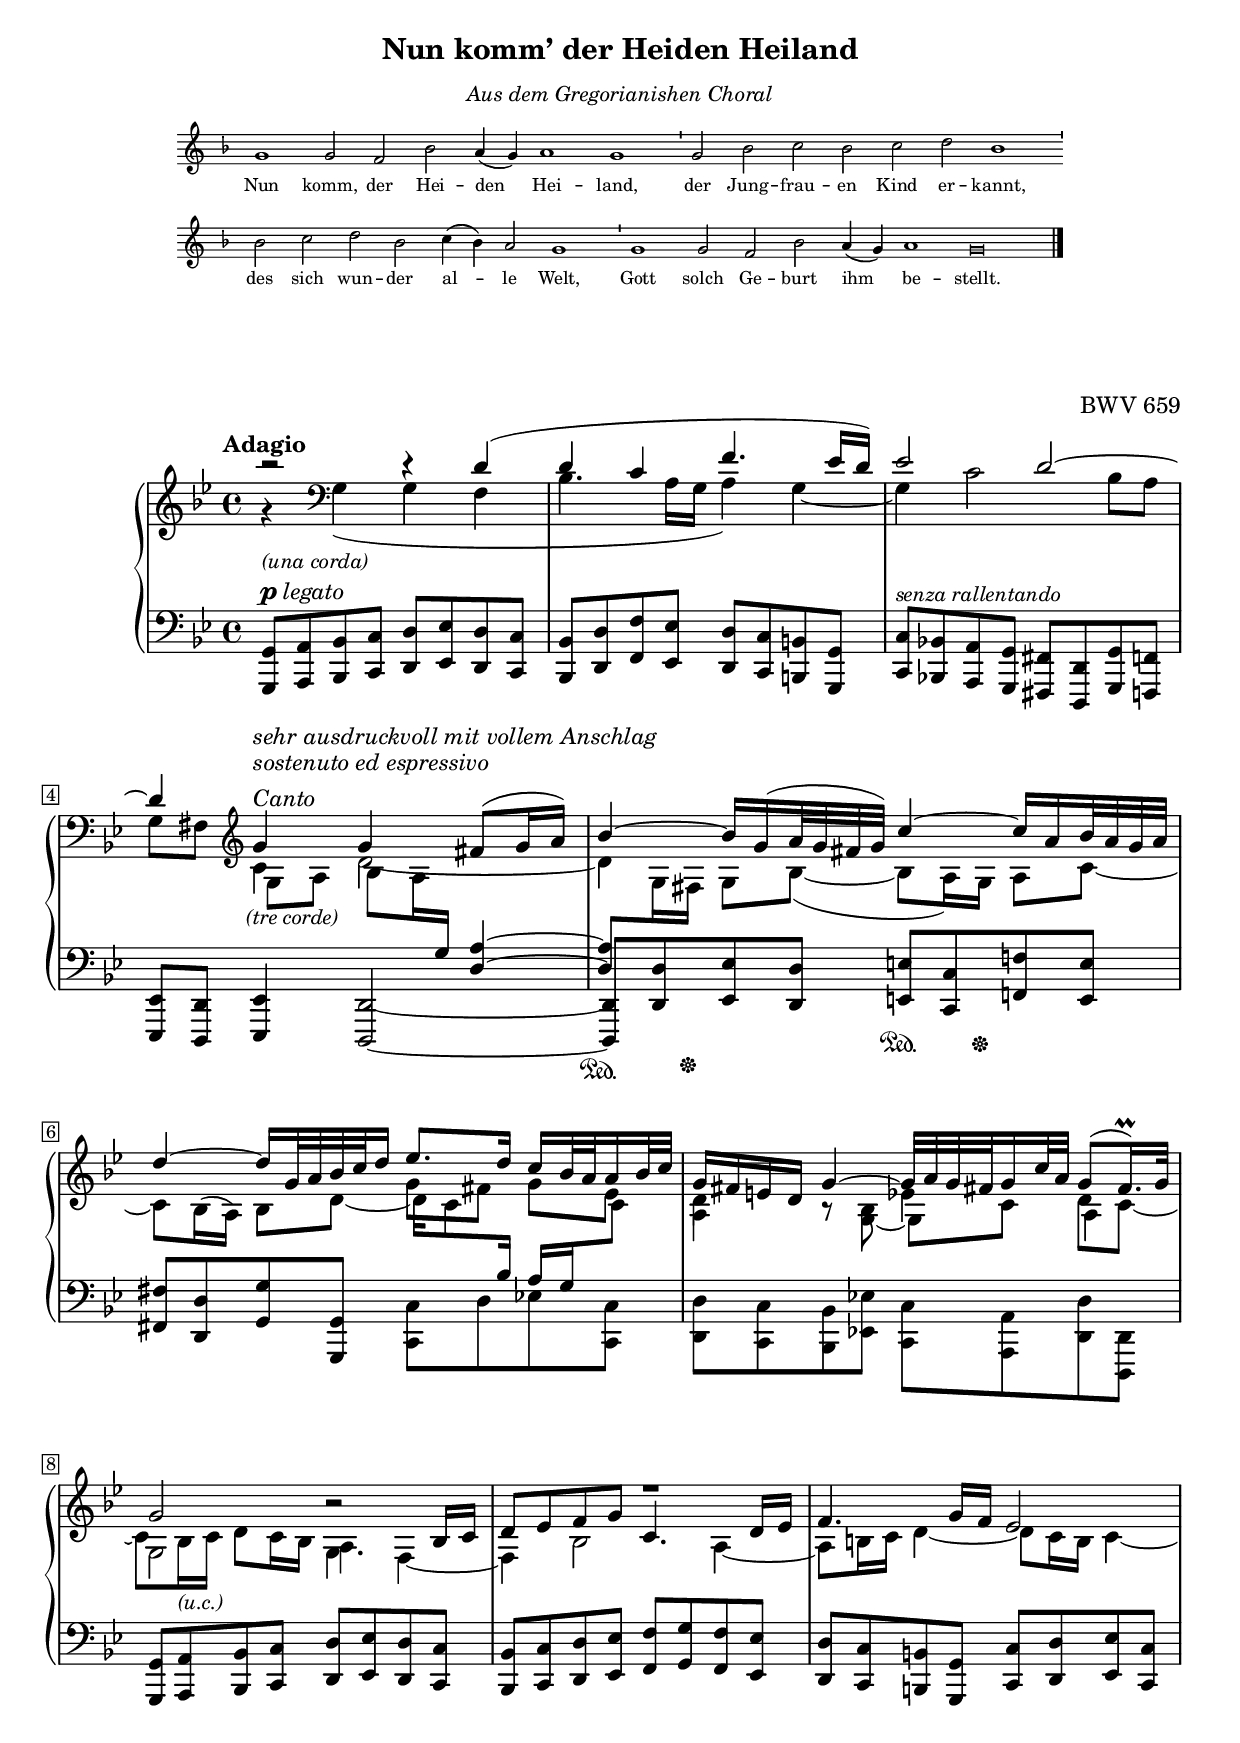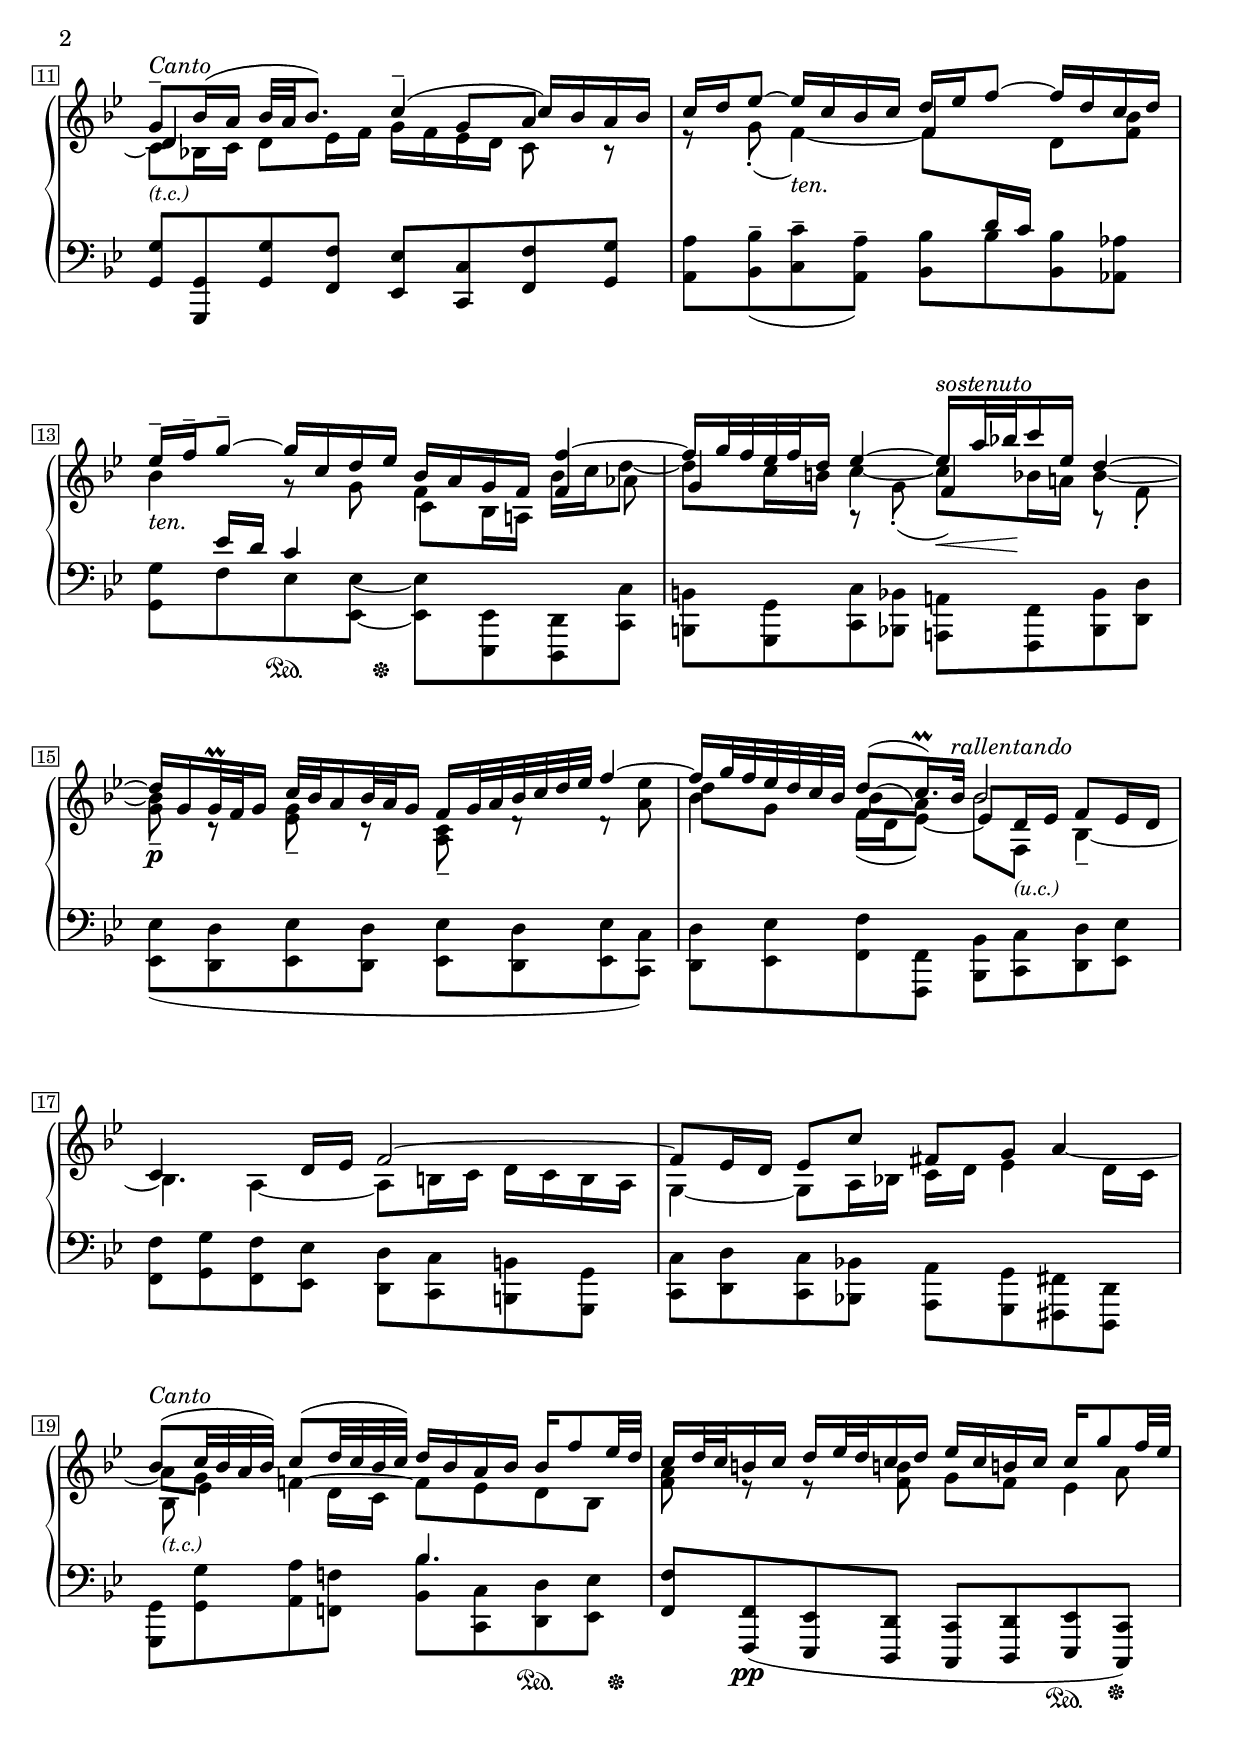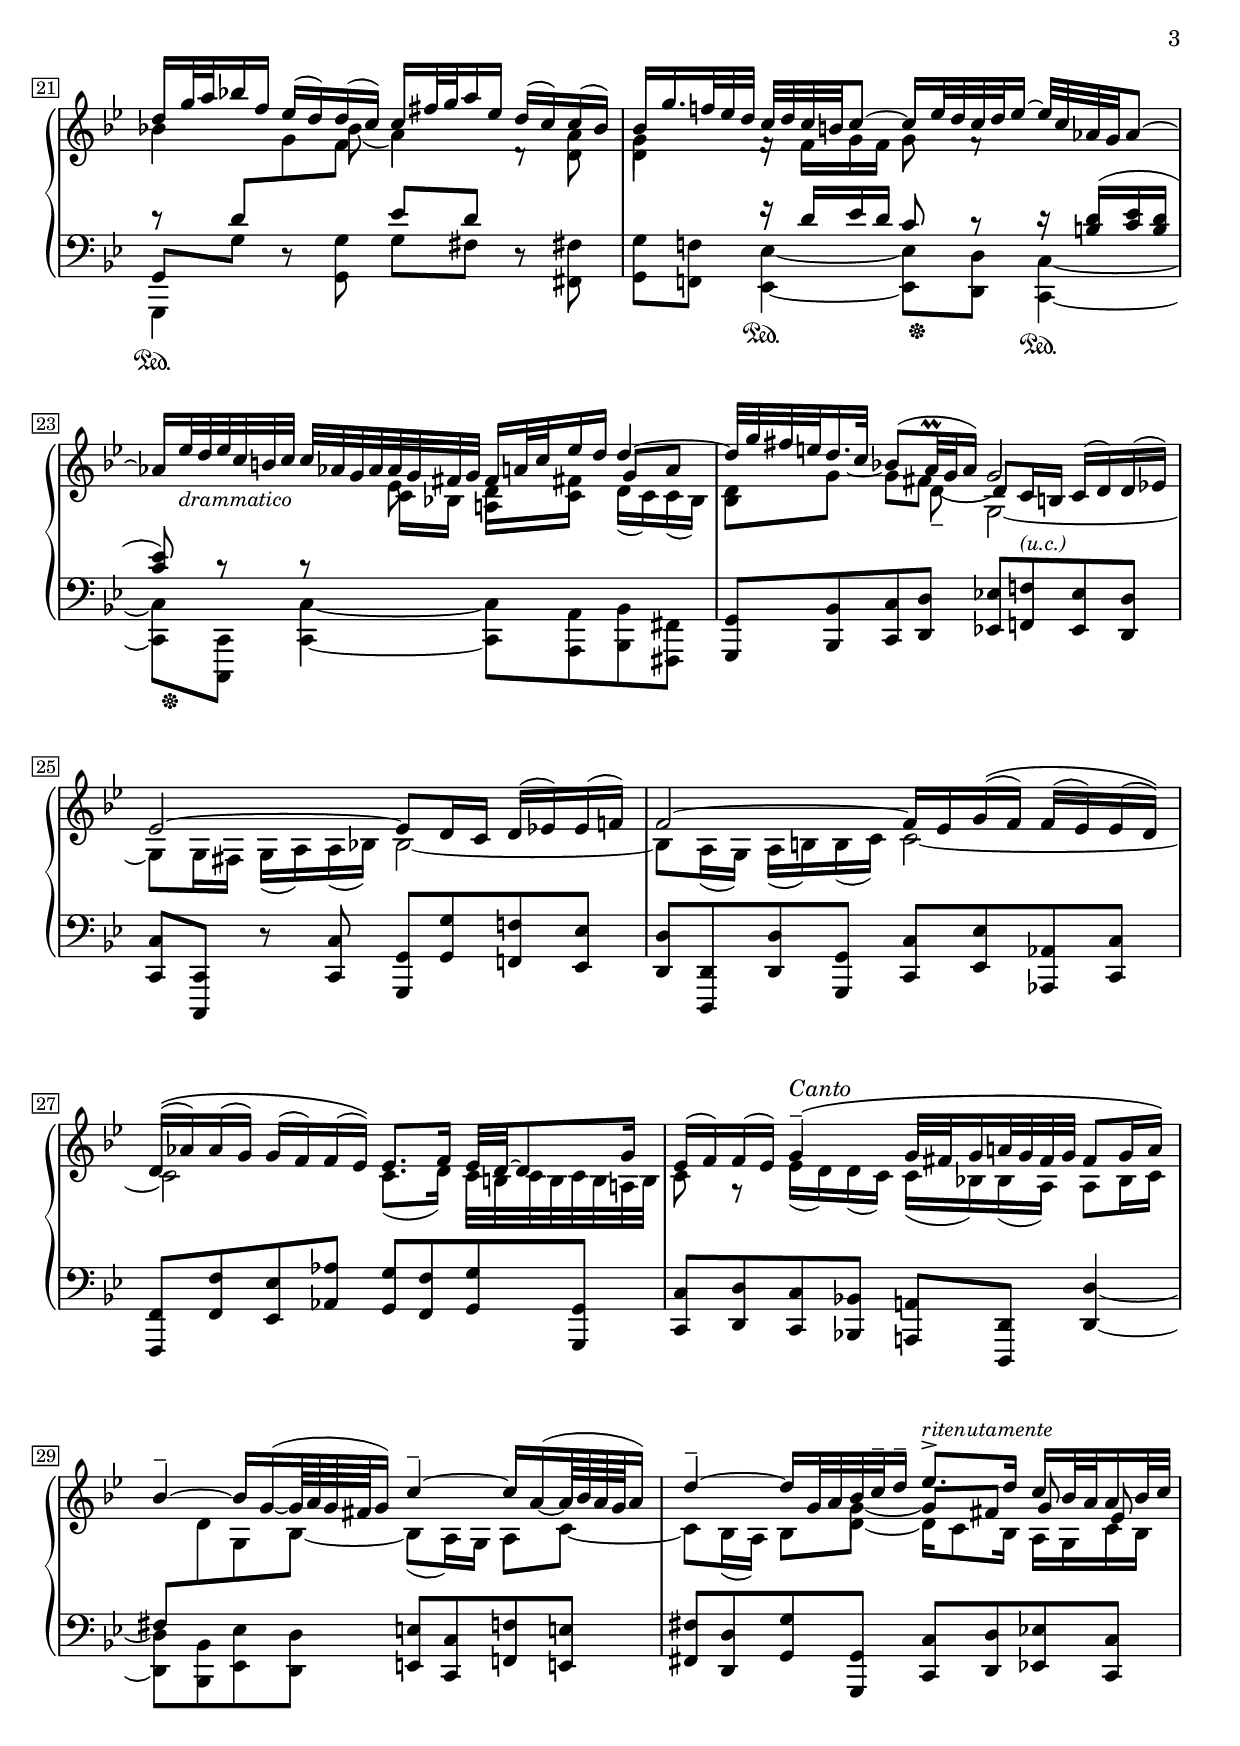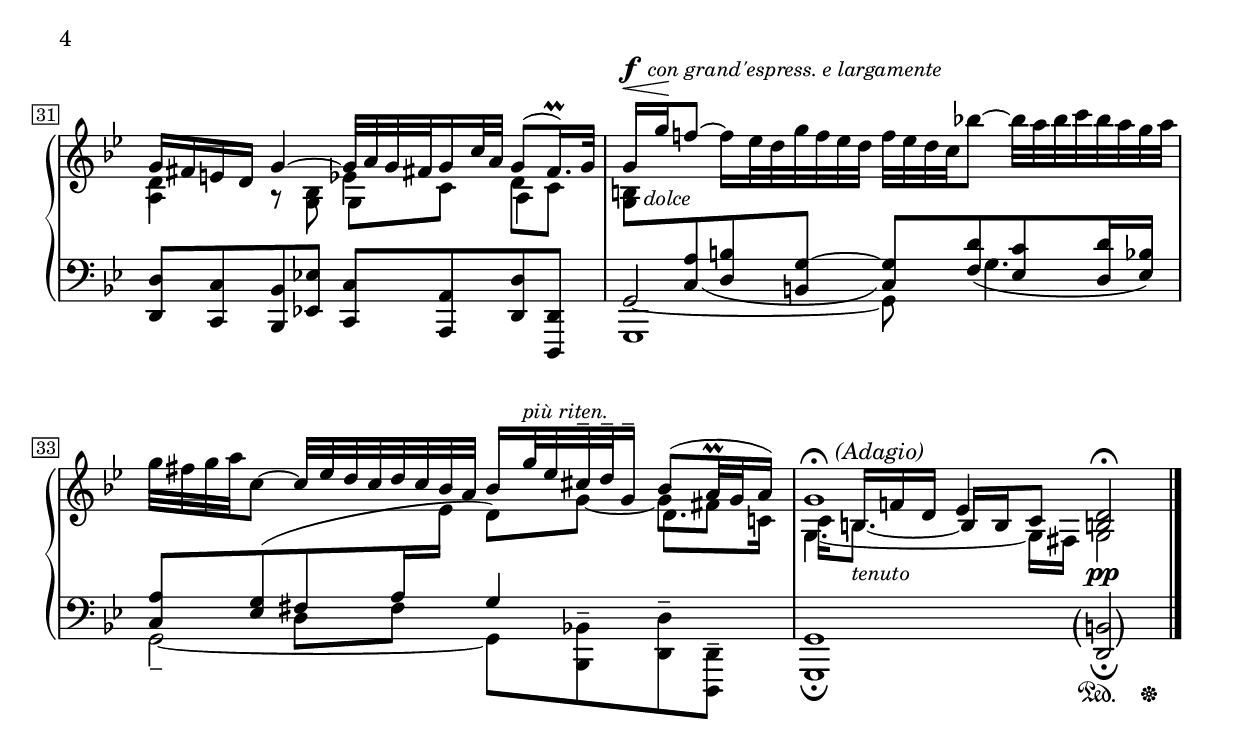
Global = {
  \key g \minor
  \time 4/4
  \include "../global.ly"
}

bottom = \change Staff = "lower"
top = \change Staff = "upper"

canto = \markup { "Canto" }
tc = \markup { \small "(t.c.)" }
uc = \markup { \small "(u.c.)" }

Sopran = \context Voice = "one" \relative c'' {
  \voiceOne
  \override MultiMeasureRest.staff-position = #2
  \override Rest.staff-position = #0
  \tempo \markup { \bold "Adagio" }
  %1
  | s1
  | s1
  | s1
  | s4 g^\markup {
      \column {
        "sehr ausdruckvoll mit vollem Anschlag"
        \general-align #Y #-1
        "sostenuto ed espressivo"
        "Canto"
      }
    }
    g fis8[( g16 a])
  %5
  | bes4~ bes16[ g( a32 g fis g])
    c4~ c16[ a bes32 a g a]
  | d4~ d16[ g,32 a bes c d16] ees8. d16 c16[ bes32 a a16 bes32 c]
  | g16[ fis e! d] g4~ g32[ a g fis! g16 c32 a] g8[( fis16.)\prall g32]
  | \once\override NoteColumn.force-hshift = #-1 g2 r
  | R1
  %10
  | \override MultiMeasureRest.staff-position = #5
    s1
  | g8^-[^\canto
    bes16( a] bes32[ a bes8.])
    \once\shape #'((0 . 0) (0 . 0.8) (0 . 1.2) (0 . 0.5)) Tie
    c4~^-
    \once\override NoteColumn.force-hshift = #1.2 c16[
    bes a bes]
  | c16[ d ees8~] ees16[ c bes c] d[ ees f8~] f16[ d c d]
  | ees16[^- f^- g8~^-] g16[ c, d ees] bes16[ a g f] <f f'~>4
  | f'16[ g32 f ees f d16] ees4~ ees16[\<^\markup { "sostenuto" } a32 bes\! c16 ees,] d4~
  %15
  | d16[ g, g32\prall f g16] c32[ bes a16 bes32 a g16]
    f[ g32 a bes c d ees] f4~
  | f16[ g32 f ees d c bes] d8[( c16.\prall) bes32^\markup { "rallentando" }] bes2
  | \override MultiMeasureRest.staff-position = #0
    s1
  | s1
  | bes8[^\canto( c32 bes a bes]) c8[( d32 c bes c])
    d16[ bes a bes] bes16[ f'8 ees32 d]
  %20
  | c16[ d32 c b!16 c] d16[ ees32 d c16 d] ees16[ c b! c] c16[ g'8 f32 ees]
  \pageBreak
  | d16[ g32 a bes!16 f] ees16[( d) d( c)]
    c16[ fis32 g a16 ees] d16[( c) c( bes)]
  | bes[ g'16. f!32 ees d] c[ d c b! c8~] c16[ ees32 d c d ees16~] ees32[ c aes g aes8~]
  | aes16[ ees'32_\markup { \small "drammatico" } d ees c b! c] c[ aes g aes aes g fis g]
    fis16[ a!32 c ees16 d] d4~
  | d32[ g fis e! d16. c32] bes8[( a32\prall g a16]) g2
  %25
  | \override MultiMeasureRest.staff-position = #4
    s1
  | s1
  | \override MultiMeasureRest.staff-position = #6
    s1
  | s4 g^-^\canto\( g32[ fis g16 a32 g fis g] fis8[ g16 a]\)
  | bes4~^- bes16[ g_~( g64 a g fis g16])
    c4~^- c16[ a_~( a64 bes a g a16])
  %30
  | d4~^- d16[ g,32 a bes c^- d16^-] ees8.^>^\markup { \small "ritenutamente" } d16
    c16[ bes32 a a16 bes32 c]
  | g16 fis e! d] g4~
    g32[ a g fis! g16 c32 a] g8[( fis16.\prall) g32]
  | g16[^\<^\markup { \dynamic f \small " con grand'espress. e largamente" }
    g'\! f!8]~ \stemDown f16[ ees32 d g f ees d]
    f[ ees d c bes'8~] bes32[ a bes c bes a g a]
  | g[ fis g a c,8~] \stemUp c32[ ees d c d c bes a]
    bes16[ g'32^\markup { \small "più riten." } ees cis^- d^- g,16^-] bes8[( a32\prall g a16])
  | g1^\markup { \hspace #3 "(Adagio)" } \fermata

  \fine
}

Alto = \context Voice = "two" \relative c'' {
  \voiceTwo
  \override MultiMeasureRest.staff-position = #0
  \override Rest.staff-position = #0
  \mergeDifferentlyDottedOn
  \mergeDifferentlyHeadedOn
  \slurUp\tieUp
  %1
  | \stemUp b'2\rest d,,4\rest d(
  | d c f4. ees16[ d])
  | ees2 d~
  | d4 \stemDown\tieDown c d2~
  %5
  | d4 s2.
    \bottom\stemUp\tieUp
  | \top\stemDown\tieDown
    s2 g8[ fis] g[ ees]
  | d4 b8\rest
    \once\override NoteColumn.force-hshift = #-1
    \once\omit Flag bes
    ees4 d8[ c~]
  | \once\override NoteColumn.force-hshift = #-2 c[
    bes16-\uc c] d8[ c16 bes] a4. \stemUp bes16[ c]
  | d8[ ees f g] c,4. d16[ ees]
  %10
  | f4. g16 f ees2
  | \once\override NoteColumn.force-hshift = #1 d4
    \stemDown
    d8[ ees16 f] g[ f ees d] c8 b\rest
  | e8\rest g_._( f4~_\markup { "ten." })
    \stemUp \once\override NoteColumn.force-hshift = #0.2 f4
    s8 \stemDown\once\omit Flag bes
  | bes4_\markup { "ten." } g8\rest g f4 s8 \once\override NoteColumn.force-hshift = #0.4 aes
  | \once\override NoteColumn.force-hshift = #0.4 \stemUp g4
    \top\stemDown
    a,8\rest \stemDown g'_(_.
    \stemUp \once\override NoteColumn.force-hshift = #0.4
    f4)
    a,8\rest \stemDown f'_.
  %15
  | g8_-\p c,\rest \once\omit Flag g' c,\rest \once\omit Flag c d\rest d\rest \once\omit Flag ees'
  | \once\override NoteColumn.force-hshift = #0.9 d[ g,]
    f16[_( d ees8~])
    \stemUp\tieUp \once\override NoteColumn.force-hshift = #0.4 ees[ d16 ees]
    f8[ ees16 d]
  | c4. d16 ees f2~
  | f8[ ees16 d] ees8[ c'] fis,[ g]
    \once\shape #'((0.5 . 0.8) (0 . 0.8) (0 . 1) (0 . 0.5)) Tie
    a4_~
  | \stemDown \once\override NoteColumn.force-hshift = #0.4
    \once\override Beam.positions = #'(-2 . -2.5)
    a8 g
    \once\shape #'((0.8 . -0.8) (0 . -0.8) (0 . -1.2) (-0.8 . -0.8)) Tie
    f!4~
    f8[ ees d bes]
  %20
  | \once\omit Flag a' s s \once\omit Flag b! s s s a
  | bes4 s8 \once\override NoteColumn.force-hshift = #1 bes_( a4) s8 \once\omit Flag a
  | g4 f16\rest f[ g f] g8 f\rest s4
  | \top\stemDown s4. ees8 d[ fis!]
    \stemUp
    \once\override NoteColumn.force-hshift = #0.4
    \once\override Beam.positions = #'(1.3 . 1.8)
    g[ a]
  | << {
      s4.
      \once\hideNotes
      \once\override NoteColumn.force-hshift = #0
      \once\omit Flag \once\omit Stem
      d,8_~
    } \\ {
      \stemDown
      \once\override Beam.positions = #'(-6 . -5)
      d8[
      \once\shape #'((0.5 . 0.5) (0 . 0.7) (0 . 0.7) (0 . 0.5)) Tie
      g_~] g[ fis]
    } >>
    \stemUp\tieUp\slurUp
    \once\override NoteColumn.force-hshift = #0.4
    << { \once\override NoteColumn.force-hshift = #0.4 d8[ c16 b!] } \\ {} >>
    c16[( d) d( ees)]
  %25
  | ees2~ ees8[ d16 c] d16[( ees!) ees( f!)]
  | f2~ f16[ ees g(^\( f)] f[( ees) ees( d)]\)
  | d[(^\( aes') aes( g)] g[( f) f( ees)]\)
    ees8. f16 ees32[ d~ d8 g16]
  | ees16[( f) f( ees)]
    \stemDown\tieDown\slurDown
    ees[( d) d( c)] c[( bes) bes( a)]
    a8[ bes16 c]
  | \bottom\stemUp fis,8[ \top\stemDown d' g, bes~]  bes8[( a16) g] a4
  %30
  | \top\stemDown\tieDown
    s4. \once\omit Flag g'8~
    \stemUp
    \once\override Beam.positions = #'(0.8 . 1)
    g[ fis]
    \autoBeamOff
    \once\override NoteColumn.force-hshift = #0.4 g
    \once\override NoteColumn.force-hshift = #0.4 ees
    \autoBeamOn
  | \stemDown d4 s8 \once\omit Flag bes ees4 d8 c
  | \once\override Beam.positions = #'(-6.5 . -5.5)
    <g b!>8[-\markup { \hspace #2 \small "dolce" }
    \bottom\stemUp
    \once\shape #'((0.5 . 0) (0 . 0) (0 . 0.1) (-1.2 . 0.8)) Slur
    <c,( a'> <d b'!> <b! g'^~>]
    <c g'>)[ <f d'>( <ees c'> <d d'>16 <ees bes'>]
  | s8) s8 \stemDown d[ fis]
    \stemUp g4
    << \\ {
      \top\stemDown \once\override NoteColumn.force-hshift = #0.4 d'8. c16^~
    } >>
  | << {
      s16 \top\stemUp b[ f' d] ees4 s2
    } \\ {
      \top\stemDown
      \once\override NoteColumn.force-hshift = #1 c16[ b!8.~_\markup { \small "tenuto" }]
      \stemUp
      \once\override NoteColumn.force-hshift = #0.4
      b16[ b c8]
      <b! d>2^\fermata
    } >>
}

Tenor = \context Voice = "three" \relative c' {
  \voiceThree
  \override MultiMeasureRest.staff-position = #0
  \override Rest.staff-position = #0
  \mergeDifferentlyDottedOn
  \mergeDifferentlyHeadedOn
  \slurDown
  %1
  | \top\stemDown\tieDown g'4\rest \clef bass g,( g4 f
  | bes4. a16[ g] a4) g~
  | g c2 bes8 a
  | g[ fis]
    \clef treble
    \tieUp
    \once\override NoteColumn.force-hshift = #1
    g[_\markup { \hspace #-2 \small "(tre corde)" } a]
    \once\override NoteColumn.force-hshift = #0.6
    bes[ a16 \bottom\stemUp g] <d a'>4~
  %5
  | <d a'>8[ \top\stemDown\tieDown g16 fis] g8 bes8~( bes a16) g a8 c~
  | c8[ bes16^( a]) bes8[ d~]
    \once\override NoteColumn.force-hshift = #0.5 d16
    c8 \bottom\stemUp bes16 a[ g \top\stemDown
    \once\override NoteColumn.force-hshift = #0.5 c8]
  | \once\override NoteColumn.force-hshift = #0 a4
    s8 g~
    \once\override NoteColumn.force-hshift = #0.5 g
    \top\stemDown c
    \once\override NoteColumn.force-hshift = #0.5 a4
  | g2 g4 f~
  | f \top\stemDown\tieDown bes2 a4~
  %10
  | a8 b!16 c d4~ d8 c16 b c4~
  | c8[_\tc bes16 c] s4 s8 \stemUp g'[ \shiftOff a] s
  | s2 \stemDown \once\override NoteColumn.force-hshift = #0.2 f8[
    \bottom\stemUp d16 c] \top\stemDown d8[ f]
  | \bottom\stemUp s8 [ees16 d]
    c4 \top\stemDown \once\override NoteColumn.force-hshift = #0.4 c8[ bes16 a]
    \top\stemDown
    bes'16[ c d8~]
  | d8[ c16 b!]
    \once\shape #'((0.5 . 0.5) (0 . 0.5) (0 . 0.5) (0 . 0.5)) Tie
    c4_~ \shiftOff
    \once\override Beam.positions = #'(-3.5 . -4.5)
    c8[ bes16 a!]
    \once\shape #'((0 . 0) (0 . 0) (0 . 0.5) (0 . 0)) Tie
    bes4~
  %15
  | \once\omit Flag bes8
    s ees,_- s a,_- s s a'
  | bes4
    \once\override Beam.positions = #'(-1.2 . -1.5)
    \once\override NoteColumn.force-hshift = #1
    \once\shape #'((0 . -0.2) (0 . 0) (0 . -0.6) (-1 . -0.8)) Slur
    bes8[^( a])
    bes8 f,_\uc bes4~_-
  | bes a~ a8[ b!16 c] d[ c b a]
  | g4~ g8[ a16 bes!] c[ d] ees4 d16[ c]
  | bes8_\tc \once\override NoteColumn.force-hshift = #0.3 ees4 d16[ c]
    \bottom\stemUp bes4. s8
  %20
  | \top\stemDown f'8 e\rest e\rest f g[ f] ees4
  | \bottom\stemUp d8\rest d[
    \top\stemDown g f]
    \bottom\stemUp ees[ d]
    \top\stemDown d\rest d
  | d4
    \bottom\stemUp f16\rest d[ ees d] c8 c\rest d16\rest <b! d>^( [ <c ees> <b d>]
  | <c ees>8) c\rest c\rest
    \top\stemDown \once\override NoteColumn.force-hshift = #0.8 c16[ bes] a!8[ c]
    d16[( c) c( bes)]
  | \once\omit Flag \once\omit Stem bes8 s4
     \once\override NoteColumn.force-hshift = #0.4
    d8_- g,2~
  %25
  | g8[ g16 fis] g[( a) a( bes)] bes2~
  | \top\stemDown\slurDown\tieDown
    bes8[ a16( g)] a[( b!) b( c)] c2~
  | c2 c8.[( d16]) c32[ b! c b c b a! b]
  | c8 g\rest \bottom\stemUp\tieUp s2.
  | s8 s s4 s4 \top\stemDown\tieDown a8[ c]~
  %30
  | c8[ bes16( a)] bes8[ d~] d16[ c8 bes16] a[ g c bes]
  | a4 a8\rest g \once\override NoteColumn.force-hshift = #0.4 g[ c]
    \once\override NoteColumn.force-hshift = #0.4 a4
  | \bottom\stemUp g,2~ \stemDown g8 g'4.
  | \stemUp <c, a'>8[
    \once\shape #'((0 . 0) (0 . 0) (0 . -0.5) (0 . -0.5)) Slur
    <ees g>^( fis a16 \top\stemDown ees'] d8)[ g~] g8[ fis!]
  | g,4._~ g16 fis g2\pp
}

Bass = \context Voice = "four" \relative c, {
  \voiceFour
  \override MultiMeasureRest.staff-position = #0
  \override Rest.staff-position = #0
  \override Staff.SustainPedalLineSpanner.outside-staff-priority = #1000
  \override Staff.SustainPedalLineSpanner.staff-padding = #8
  %1
  | \stemUp
    <g g'>8[^\markup {
      \column {
        \italic\small "(una corda)"
        \concat { \dynamic p " legato" }
      }
    } <a a'> <bes bes'> <c c'>]
    <d d'>[ <ees ees'> <d d'> <c c'>]
  | <bes bes'>[ <d d'> <f f'> <ees ees'>] <d d'>[ <c c'> <b! b'!> <g g'>]
  | <c c'>[^\markup { \small "senza rallentando" } <bes bes'> <a a'> <g g'>]
    <fis fis'>[ <d d'> <g g'> <f f'>]
  | <ees ees'>[ <d d'>] <ees ees'>4 <d d'>2~
  %5
  | \once\override NoteColumn.force-hshift = #0.3
    \once\override Beam.positions = #'(2.8 . 2.8)
    <d d'>8[\sustainOn <d' d'> <ees ees'>\tweak X-offset -4\sustainOff <d d'>]
    \override Staff.SustainPedalLineSpanner.staff-padding = #6
    <e! e'!>[\sustainOn <c c'> <f! f'!>\tweak X-offset -4\sustainOff <e e'>]
  | <fis fis'>[ <d d'> <g g'> <g, g'>] \stemDown <c c'>[ d' ees <c, c'>]
  | <d d'>[ <c c'> <bes bes'> <ees ees'>] <c c'>[ <a a'> <d d'> <d, d'>]
  | \stemUp
    <g g'>[ <a a'> <bes bes'> <c c'>] <d d'>[ <ees ees'> <d d'> <c c'>]
  | <bes bes'> [ <c c'> <d d'> <ees ees'>] <f f'>[ <g g'> <f f'> <ees ees'>]
  %10
  | <d d'>[ <c c'> <b! b'!> <g g'>] <c c'>[ <d d'> <ees ees'> <c c'>]
  | <g' g'>[ <g, g'> <g' g'> <f f'>] <ees ees'>[ <c c'> <f f'> <g g'>]
  | \stemDown\slurDown
    <a a'>[ <bes bes'>^-( <c c'>^- <a a'>^-]) <bes bes'>[ bes' <bes, bes'> <aes aes'>]
  | <g g'>[ f'
    \override Staff.SustainPedalLineSpanner.staff-padding = #7
    ees\sustainOn
    <ees, ees'>~] <ees ees'>[\tweak X-offset -4\sustainOff <ees, ees'> <d d'> <c' c'>]
  | % in the original score:
    % b![ g c bes] a![ f bes d]
    <b! b'!>[ <g g'> <c c'> <bes bes'>] <a! a'!> [ <f f'> <bes bes'> <d d'>]
  %15
  | <ees ees'>[( <d d'> <ees ees'> <d d'>] <ees ees'>[ <d d'> <ees ees'> <c c'>])
  | <d d'>[ <ees ees'> <f f'> <f, f'>] <bes bes'>[ <c c'> <d d'> <ees ees'>]
  | <f f'>[ <g g'> <f f'> <ees ees'>] <d d'>[ <c c'> <b! b'!> <g g'>]
  | <c c'>[ <d d'> <c c'> <bes bes'>] <a a'>[ <g g'> <fis fis'> <d d'>]
  | <g g'>[ <g' g'> <a a'> <f! f'!>]
    \override Staff.SustainPedalLineSpanner.staff-padding = #8
    <bes bes'>[ <c, c'> <d d'>\sustainOn <ees ees'>]\tweak X-offset 2\sustainOff
  %20
  | \stemUp <f f'>[ <f, f'>\pp( <ees ees'> <d d'>] <c c'>[ <d d'>
    \override Staff.SustainPedalLineSpanner.staff-padding = #9
    <ees ees'>\sustainOn <c c'>])\sustainOff
  | << {
      \stemDown g'4
    } \\ {
      \once\override Beam.positions = #'(0.5 . -0.5)
      \stemUp g'8[\sustainOn \stemDown g'] \omit\sustainOff
    } >>
    r \stemDown <g, g'> g'[ fis] r <fis,! fis'!>
  | <g g'>8 <f! f'!>
    \override Staff.SustainPedalLineSpanner.staff-padding = #6
    <ees ees'>4~\sustainOn <ees ees'>8 <d d'>\tweak X-offset -6\sustainOff
    <c c'>4~\sustainOn
  | <c c'>8\tweak X-offset 1\sustainOff <c, c'> <c' c'>4~ <c c'>8[ <a a'> <bes bes'> <fis fis'>]
  | \stemUp <g g'> [ <bes bes'> <c c'> <d d'>] <ees ees'> [ <f! f'!>^\uc <ees ees'> <d d'>]
  %25
  | <c c'> <c, c'> d''\rest <c, c'> <g g'>[ <g' g'> <f! f'!> <ees ees'>]
  | <d d'>[ <d, d'> <d' d'> <g, g'>] <c c'>[ <ees ees'> <aes, aes'> <c c'>]
  | <f, f'>[ <f' f'> <ees ees'> <aes aes'>] <g g'>[ <f f'> <g g'> <g, g'>]
  | <c c'>[ <d d'> <c c'> <bes! bes'!>] <a! a'!>[ <d, d'>] <d' d'>4~
  | \stemDown <d d'>8[ <bes bes'> <ees ees'> <d d'>]
    \stemUp <e! e'!>[ <c c'> <f! f'!> <e! e'!>]
  %30
  | <fis fis'>[ <d d'> <g g'> <g, g'>] <c c'>[ <d d'> <ees ees'> <c c'>]
  | <d d'>[ <c c'> <bes bes'> <ees ees'>] <c c'>[ <a a'> <d d'> <d, d'>]
  | g1
  | \stemDown g'2~_- g8[ <bes, bes'>^- <d d'>^- <d, d'>^-]
  | <g g'>1*2/4\fermata
    \stemUp
    \override Parentheses.font-size = #5
    <d' \parenthesize b'!>2*2/4\fermata\sustainOn s4\sustainOff
  \fine
}

Choral = \relative {
  \autoBeamOff
  \time 10/2
  \key f \major
  \override Score.BarNumber.break-visibility = ##(#f #f #f)
  \override Staff.NoteHead.style = #'baroque
  \once\override Staff.TimeSignature.stencil = ##f
  g'1 g2 f bes2 a4( g) a1  g1 \bar "'"
  \time 8/2
  \once\override Staff.TimeSignature.stencil = ##f
    g2 bes c bes c d bes1 \bar "'"
  \break
  bes2 c d bes c4( bes) a2 g1 \bar "'"
  \time 12/2
  \once\override Staff.TimeSignature.stencil = ##f
  g1 g2 f bes a4( g) a1 g\breve
  \fine
}

\markup {
  \fill-line {
    \override #'(baseline-skip . 2)
    \center-column {
      \line { \abs-fontsize #14 \bold "Nun komm’ der Heiden Heiland" }
      \null
      \line { \abs-fontsize #10 \italic "Aus dem Gregorianishen Choral" }
      \null
      \line {
        \score {
          <<
          \new Voice = "corale" {
            \override VerticalAxisGroup.staff-staff-spacing.basic-distance = #1
            \Choral
          }
          \new Lyrics \lyricsto "corale" {
            \override VerticalAxisGroup.nonstaff-relatedstaff-spacing.padding = #1
            \override VerticalAxisGroup.nonstaff-relatedstaff-spacing =
              #'((basic-distance . 4))

            Nun komm, der Hei -- den Hei -- land,
            der Jung -- frau -- en Kind er -- kannt,
            des sich wun -- der al -- le Welt,
            Gott solch Ge -- burt ihm be -- stellt.
          }
          >>
          \layout {
            indent = #0
            line-width = #150
            #(layout-set-staff-size 14)
          }
        }
      }
      \null\null\null
      \null\null\null
    }
  }
}

\score {
  \new PianoStaff
  <<
    \accidentalStyle Score.piano
    \context Staff = "upper" <<
      \set Staff.midiInstrument = #"acoustic grand"
      \Global
      \clef treble
      \Sopran
      \Alto
    >>
    \context Staff = "lower" <<
      \set Staff.midiInstrument = #"acoustic grand"
      \Global
      \clef bass
      \Tenor
      \Bass
    >>
  >>
  \header {
    composer = "Johann Sebastian Bach"
    opus = "BWV 659"
    title = \markup { "Nun komm’ der Heiden Heiland" }
    subtitle = \markup {
      \column {
        \line { "Chorale Prelude" }
        % workaround to insert some vertical space after the subtitle
        \line { " " }
      }
    }
  }
  \layout {
    \context {
      \PianoStaff
      \override TextScript.font-shape = #'italic
    }
  }
  \midi {
    \tempo 4 = 35
  }
}
